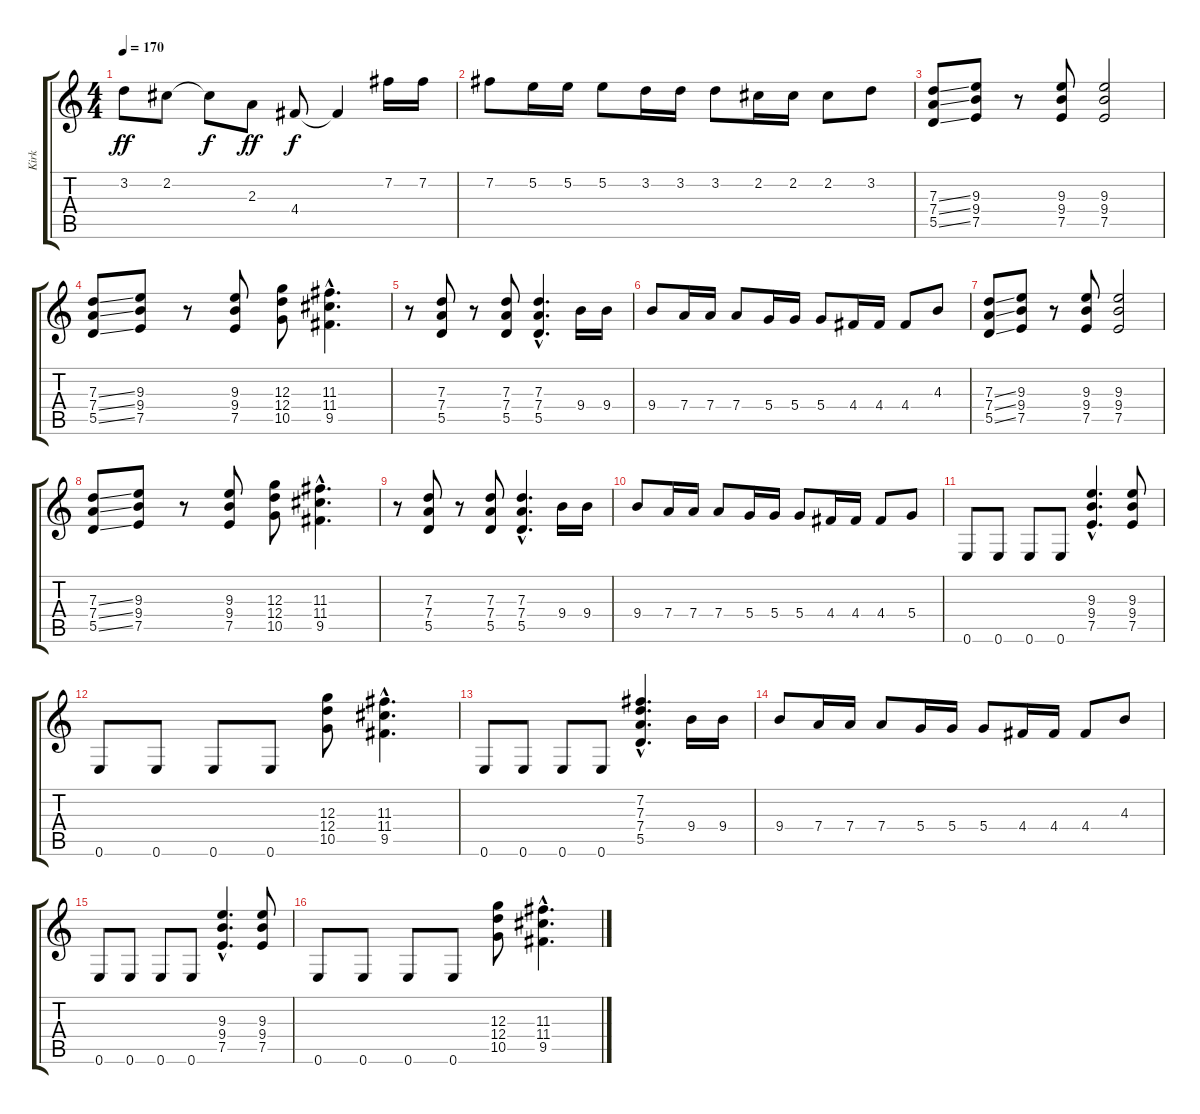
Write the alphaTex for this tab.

\track ("Kirk" "Kirk") {instrument distortionguitar}
\staff {score tabs}
\tuning (E4 B3 G3 D3 A2 E2) {hide}
\ts (4 4)
\tempo 170
\clef g2
\ks c
3.2.8{dy ff} 2.2.8 2.2{t}.8{dy f} 2.3.8{dy ff} 4.4.8{dy f} 4.4{t}.4 7.2.16 7.2.16 |
7.2.8 5.2.16 5.2.16 5.2.8 3.2.16 3.2.16 3.2.8 2.2.16 2.2.16 2.2.8 3.2.8 |
(7.3{ss} 7.4{ss} 5.5{ss}).8 (9.3 9.4 7.5).8 r.8 (9.3 9.4 7.5).8 (9.3 9.4 7.5).2 |
(7.3{ss} 7.4{ss} 5.5{ss}).8 (9.3 9.4 7.5).8 r.8 (9.3 9.4 7.5).8 (12.3 12.4 10.5).8 (11.3{hac} 11.4{hac} 9.5{hac}).4{d} |
r.8 (7.3 7.4 5.5).8 r.8 (7.3 7.4 5.5).8 (7.3{hac} 7.4{hac} 5.5{hac}).4{d} 9.4.16 9.4.16 |
9.4.8 7.4.16 7.4.16 7.4.8 5.4.16 5.4.16 5.4.8 4.4.16 4.4.16 4.4.8 4.3.8 |
(7.3{ss} 7.4{ss} 5.5{ss}).8 (9.3 9.4 7.5).8 r.8 (9.3 9.4 7.5).8 (9.3 9.4 7.5).2 |
(7.3{ss} 7.4{ss} 5.5{ss}).8 (9.3 9.4 7.5).8 r.8 (9.3 9.4 7.5).8 (12.3 12.4 10.5).8 (11.3{hac} 11.4{hac} 9.5{hac}).4{d} |
r.8 (7.3 7.4 5.5).8 r.8 (7.3 7.4 5.5).8 (7.3{hac} 7.4{hac} 5.5{hac}).4{d} 9.4.16 9.4.16 |
9.4.8 7.4.16 7.4.16 7.4.8 5.4.16 5.4.16 5.4.8 4.4.16 4.4.16 4.4.8 5.4.8 |
0.6.8 0.6.8 0.6.8 0.6.8 (9.3{hac} 9.4{hac} 7.5{hac}).4{d} (9.3 9.4 7.5).8 |
0.6.8 0.6.8 0.6.8 0.6.8 (12.3 12.4 10.5).8 (11.3{hac} 11.4{hac} 9.5{hac}).4{d} |
0.6.8 0.6.8 0.6.8 0.6.8 (7.2{hac} 7.3{hac} 7.4{hac} 5.5{hac}).4{d} 9.4.16 9.4.16 |
9.4.8 7.4.16 7.4.16 7.4.8 5.4.16 5.4.16 5.4.8 4.4.16 4.4.16 4.4.8 4.3.8 |
0.6.8 0.6.8 0.6.8 0.6.8 (9.3{hac} 9.4{hac} 7.5{hac}).4{d} (9.3 9.4 7.5).8 |
0.6.8 0.6.8 0.6.8 0.6.8 (12.3 12.4 10.5).8 (11.3{hac} 11.4{hac} 9.5{hac}).4{d}
